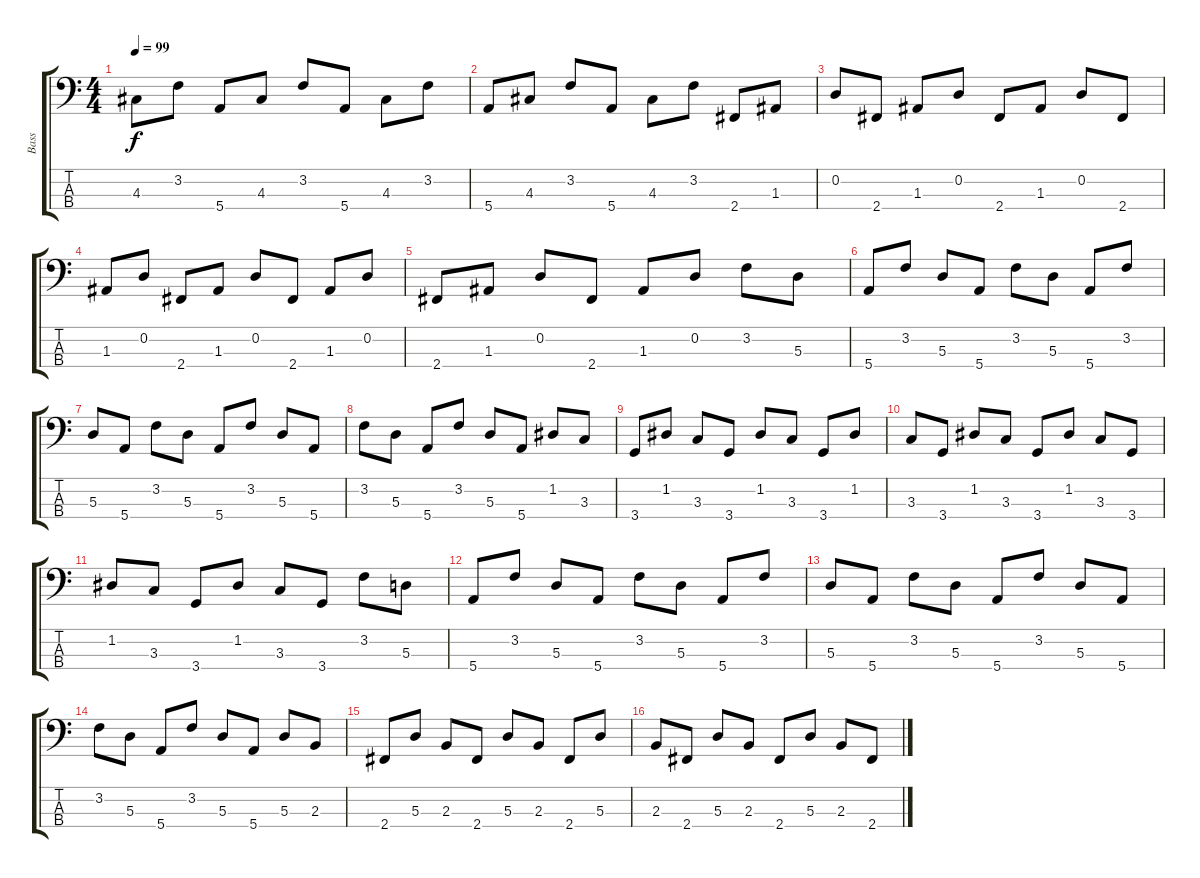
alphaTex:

\track ("Bass" "Bass") {instrument electricbassfinger}
\staff {score tabs}
\tuning (G2 D2 A1 E1) {hide}
\ts (4 4)
\tempo 99
\clef f4
\ks c
4.3.8{dy f} 3.2.8 5.4.8 4.3.8 3.2.8 5.4.8 4.3.8 3.2.8 |
5.4.8 4.3.8 3.2.8 5.4.8 4.3.8 3.2.8 2.4.8 1.3.8 |
0.2.8 2.4.8 1.3.8 0.2.8 2.4.8 1.3.8 0.2.8 2.4.8 |
1.3.8 0.2.8 2.4.8 1.3.8 0.2.8 2.4.8 1.3.8 0.2.8 |
2.4.8 1.3.8 0.2.8 2.4.8 1.3.8 0.2.8 3.2.8 5.3.8 |
5.4.8 3.2.8 5.3.8 5.4.8 3.2.8 5.3.8 5.4.8 3.2.8 |
5.3.8 5.4.8 3.2.8 5.3.8 5.4.8 3.2.8 5.3.8 5.4.8 |
3.2.8 5.3.8 5.4.8 3.2.8 5.3.8 5.4.8 1.2.8 3.3.8 |
3.4.8 1.2.8 3.3.8 3.4.8 1.2.8 3.3.8 3.4.8 1.2.8 |
3.3.8 3.4.8 1.2.8 3.3.8 3.4.8 1.2.8 3.3.8 3.4.8 |
1.2.8 3.3.8 3.4.8 1.2.8 3.3.8 3.4.8 3.2.8 5.3.8 |
5.4.8 3.2.8 5.3.8 5.4.8 3.2.8 5.3.8 5.4.8 3.2.8 |
5.3.8 5.4.8 3.2.8 5.3.8 5.4.8 3.2.8 5.3.8 5.4.8 |
3.2.8 5.3.8 5.4.8 3.2.8 5.3.8 5.4.8 5.3.8 2.3.8 |
2.4.8 5.3.8 2.3.8 2.4.8 5.3.8 2.3.8 2.4.8 5.3.8 |
2.3.8 2.4.8 5.3.8 2.3.8 2.4.8 5.3.8 2.3.8 2.4.8
